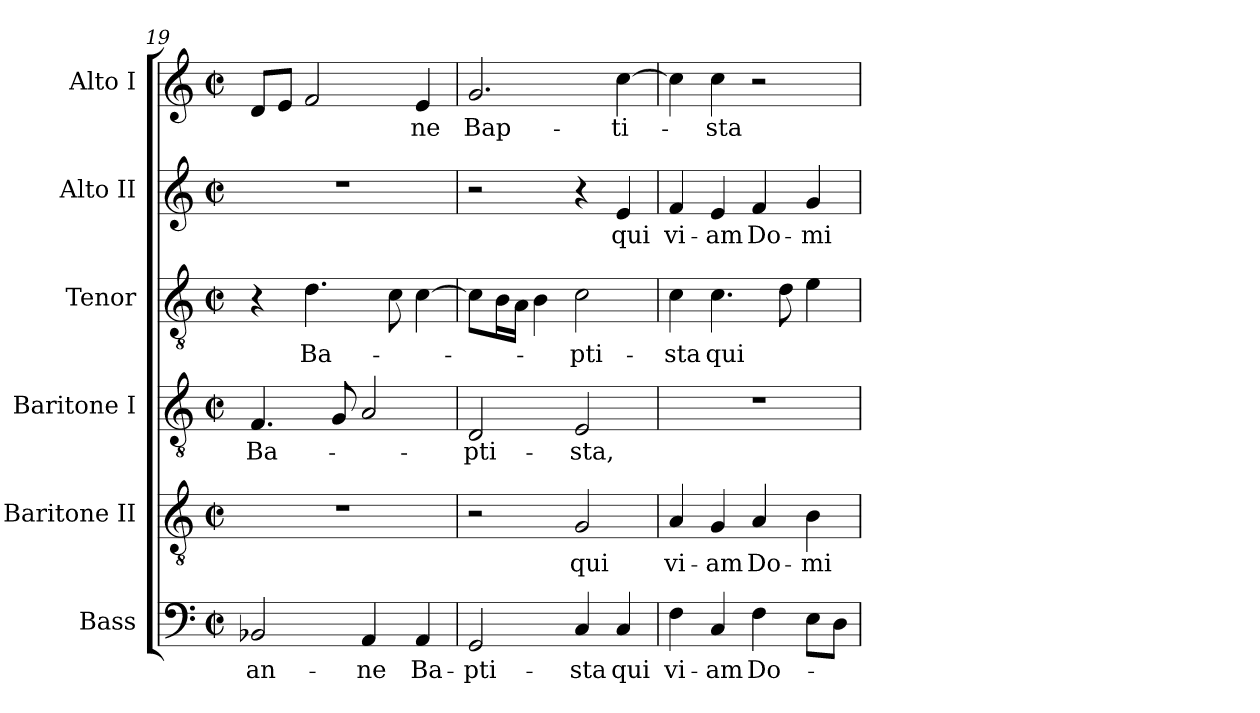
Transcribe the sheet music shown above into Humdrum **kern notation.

**kern	**text	**kern	**text	**kern	**text	**kern	**text	**kern	**text	**kern	**text
*part6	*part6	*part5	*part5	*part4	*part4	*part3	*part3	*part2	*part2	*part1	*part1
*staff6	*staff6	*staff5	*staff5	*staff4	*staff4	*staff3	*staff3	*staff2	*staff2	*staff1	*staff1
*I"Bass	*	*I"Baritone II	*	*I"Baritone I	*	*I"Tenor	*	*I"Alto II	*	*I"Alto I	*
*I'B.	*	*I'B.	*	*I'T.	*	*I'T.	*	*I'A.	*	*	*
*clefF4	*	*clefGv2	*	*clefGv2	*	*clefGv2	*	*clefG2	*	*clefG2	*
*	*	*	*	*ITrd7c12	*	*ITrd7c12	*	*	*	*	*
*k[]	*	*k[]	*	*k[]	*	*k[]	*	*k[]	*	*k[]	*
*C:	*	*C:	*	*C:	*	*C:	*	*C:	*	*C:	*
*M2/2	*	*M2/2	*	*M2/2	*	*M2/2	*	*M2/2	*	*M2/2	*
*met(c|)	*	*met(c|)	*	*met(c|)	*	*met(c|)	*	*met(c|)	*	*met(c|)	*
=19	=19	=19	=19	=19	=19	=19	=19	=19	=19	=19	=19
!	!LO:LY:b:color=#000000	!	!	!	!	!	!	!	!	!	!
!	!	!	!	!	!LO:LY:b:color=#000000	!	!	!	!	!	!
2BB-Xi/	-an-	1r	.	4.FFi/	Ba-	4r	.	1r	.	8di/L	.
.	.	.	.	.	.	.	.	.	.	8ei/J	.
!	!	!	!	!	!	!	!LO:LY:b:color=#000000	!	!	!	!
.	.	.	.	.	.	4.Di\	Ba-	.	.	2fi/	.
.	.	.	.	8GGi/	.	.	.	.	.	.	.
!	!LO:LY:b:color=#000000	!	!	!	!	!	!	!	!	!	!
4AAi/	-ne	.	.	2AAi/	.	.	.	.	.	.	.
.	.	.	.	.	.	8Ci\	.	.	.	.	.
!	!LO:LY:b:color=#000000	!	!	!	!	!	!	!	!	!	!
!	!	!	!	!	!	!	!	!	!	!	!LO:LY:b:color=#000000
4AAi/	Ba-	.	.	.	.	[>4Ci\	.	.	.	4ei/	-ne
=20	=20	=20	=20	=20	=20	=20	=20	=20	=20	=20	=20
!	!LO:LY:b:color=#000000	!	!	!	!	!	!	!	!	!	!
!	!	!	!	!	!LO:LY:b:color=#000000	!	!	!	!	!	!
!	!	!	!	!	!	!	!	!	!	!	!LO:LY:b:color=#000000
2GGi/	-pti-	2r	.	2DDi/	-pti-	8Ci\L]	.	2r	.	2.gi/	Bap-
.	.	.	.	.	.	16BBi\L	.	.	.	.	.
.	.	.	.	.	.	16AAi\JJ	.	.	.	.	.
.	.	.	.	.	.	4BBi\	.	.	.	.	.
!	!LO:LY:b:color=#000000	!	!	!	!	!	!	!	!	!	!
!	!	!	!LO:LY:b:color=#000000	!	!	!	!	!	!	!	!
!	!	!	!	!	!LO:LY:b:color=#000000	!	!	!	!	!	!
!	!	!	!	!	!	!	!LO:LY:b:color=#000000	!	!	!	!
4Ci/	-sta	2Gi/	qui	2EEi/	-sta,	2Ci\	-pti-	4r	.	.	.
!	!LO:LY:b:color=#000000	!	!	!	!	!	!	!	!	!	!
!	!	!	!	!	!	!	!	!	!LO:LY:b:color=#000000	!	!
!	!	!	!	!	!	!	!	!	!	!	!LO:LY:b:color=#000000
4Ci/	qui	.	.	.	.	.	.	4ei/	qui	[>4cci\	-ti-
!!LO:PB:g=z
=21	=21	=21	=21	=21	=21	=21	=21	=21	=21	=21	=21
!	!LO:LY:b:color=#000000	!	!	!	!	!	!	!	!	!	!
!	!	!	!LO:LY:b:color=#000000	!	!	!	!	!	!	!	!
!	!	!	!	!	!	!	!LO:LY:b:color=#000000	!	!	!	!
!	!	!	!	!	!	!	!	!	!LO:LY:b:color=#000000	!	!
4Fi\	vi-	4Ai/	vi-	1r	.	4Ci\	-sta	4fi/	vi-	4cci\]	.
!	!LO:LY:b:color=#000000	!	!	!	!	!	!	!	!	!	!
!	!	!	!LO:LY:b:color=#000000	!	!	!	!	!	!	!	!
!	!	!	!	!	!	!	!LO:LY:b:color=#000000	!	!	!	!
!	!	!	!	!	!	!	!	!	!LO:LY:b:color=#000000	!	!
!	!	!	!	!	!	!	!	!	!	!	!LO:LY:b:color=#000000
4Ci/	-am	4Gi/	-am	.	.	4.Ci\	qui	4ei/	-am	4cci\	-sta
!	!LO:LY:b:color=#000000	!	!	!	!	!	!	!	!	!	!
!	!	!	!LO:LY:b:color=#000000	!	!	!	!	!	!	!	!
!	!	!	!	!	!	!	!	!	!LO:LY:b:color=#000000	!	!
4Fi\	Do-	4Ai/	Do-	.	.	.	.	4fi/	Do-	2r	.
.	.	.	.	.	.	8Di\	.	.	.	.	.
!	!	!	!LO:LY:b:color=#000000	!	!	!	!	!	!	!	!
!	!	!	!	!	!	!	!	!	!LO:LY:b:color=#000000	!	!
8Ei\L	.	4Bi\	-mi-	.	.	4Ei\	.	4gi/	-mi-	.	.
8Di\J	.	.	.	.	.	.	.	.	.	.	.
=	=	=	=	=	=	=	=	=	=	=	=
*-	*-	*-	*-	*-	*-	*-	*-	*-	*-	*-	*-
